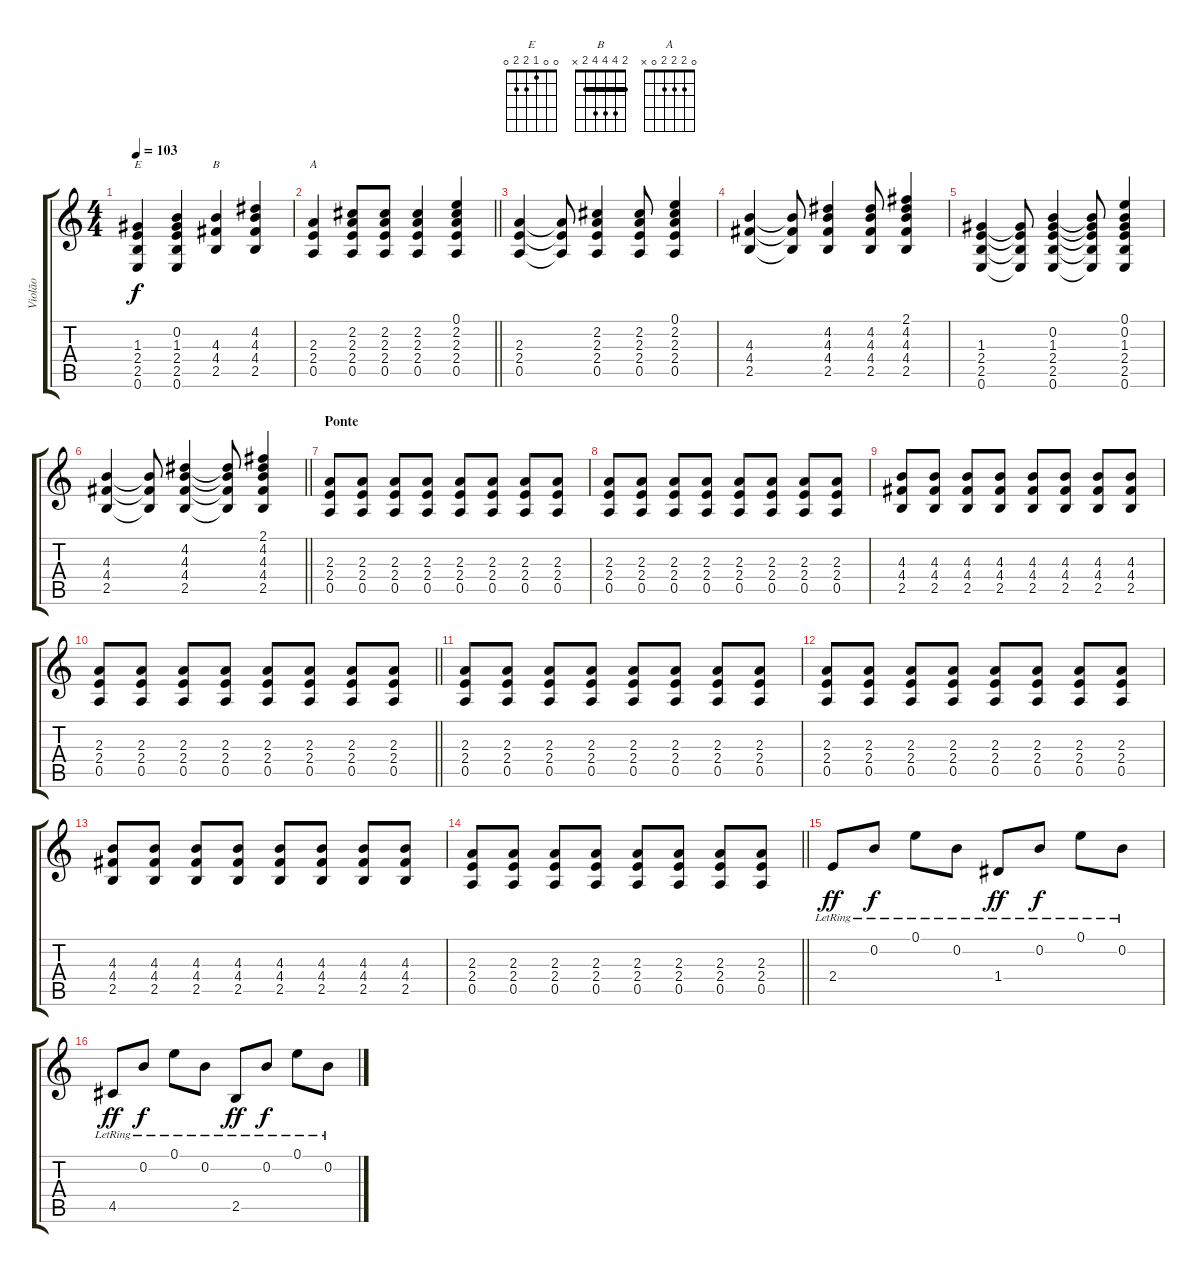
\track ("Violão" "Violão") {instrument acousticguitarnylon}
\staff {score tabs}
\tuning (E4 B3 G3 D3 A2 E2) {hide}
\chord ("E" 0 0 1 2 2 0)
\chord ("B" 2 4 4 4 2 x) {barre 2}
\chord ("A" 0 2 2 2 0 x)
\ts (4 4)
\tempo 103
\clef g2
\ks c
(1.3 2.4 2.5 0.6).4{ch "E" dy f} (0.2 1.3 2.4 2.5 0.6).4 (4.3 4.4 2.5).4{ch "B"} (4.2 4.3 4.4 2.5).4 |
\barLineRight lightlight
(2.3 2.4 0.5).4{ch "A"} (2.2 2.3 2.4 0.5).8 (2.2 2.3 2.4 0.5).8 (2.2 2.3 2.4 0.5).4 (0.1 2.2 2.3 2.4 0.5).4 |
(2.3 2.4 0.5).4 (2.3{t} 2.4{t} 0.5{t}).8 (2.2 2.3 2.4 0.5).4 (2.2 2.3 2.4 0.5).8 (0.1 2.2 2.3 2.4 0.5).4 |
(4.3 4.4 2.5).4 (4.3{t} 4.4{t} 2.5{t}).8 (4.2 4.3 4.4 2.5).4 (4.2 4.3 4.4 2.5).8 (2.1 4.2 4.3 4.4 2.5).4 |
(1.3 2.4 2.5 0.6).4 (1.3{t} 2.4{t} 2.5{t} 0.6{t}).8 (0.2 1.3 2.4 2.5 0.6).4 (0.2{t} 1.3{t} 2.4{t} 2.5{t} 0.6{t}).8 (0.1 0.2 1.3 2.4 2.5 0.6).4 |
\barLineRight lightlight
(4.3 4.4 2.5).4 (4.3{t} 4.4{t} 2.5{t}).8 (4.2 4.3 4.4 2.5).4 (4.2{t} 4.3{t} 4.4{t} 2.5{t}).8 (2.1 4.2 4.3 4.4 2.5).4 |
\section ("" "Ponte")
(2.3 2.4 0.5).8 (2.3 2.4 0.5).8 (2.3 2.4 0.5).8 (2.3 2.4 0.5).8 (2.3 2.4 0.5).8 (2.3 2.4 0.5).8 (2.3 2.4 0.5).8 (2.3 2.4 0.5).8 |
(2.3 2.4 0.5).8 (2.3 2.4 0.5).8 (2.3 2.4 0.5).8 (2.3 2.4 0.5).8 (2.3 2.4 0.5).8 (2.3 2.4 0.5).8 (2.3 2.4 0.5).8 (2.3 2.4 0.5).8 |
(4.3 4.4 2.5).8 (4.3 4.4 2.5).8 (4.3 4.4 2.5).8 (4.3 4.4 2.5).8 (4.3 4.4 2.5).8 (4.3 4.4 2.5).8 (4.3 4.4 2.5).8 (4.3 4.4 2.5).8 |
\barLineRight lightlight
(2.3 2.4 0.5).8 (2.3 2.4 0.5).8 (2.3 2.4 0.5).8 (2.3 2.4 0.5).8 (2.3 2.4 0.5).8 (2.3 2.4 0.5).8 (2.3 2.4 0.5).8 (2.3 2.4 0.5).8 |
(2.3 2.4 0.5).8 (2.3 2.4 0.5).8 (2.3 2.4 0.5).8 (2.3 2.4 0.5).8 (2.3 2.4 0.5).8 (2.3 2.4 0.5).8 (2.3 2.4 0.5).8 (2.3 2.4 0.5).8 |
(2.3 2.4 0.5).8 (2.3 2.4 0.5).8 (2.3 2.4 0.5).8 (2.3 2.4 0.5).8 (2.3 2.4 0.5).8 (2.3 2.4 0.5).8 (2.3 2.4 0.5).8 (2.3 2.4 0.5).8 |
(4.3 4.4 2.5).8 (4.3 4.4 2.5).8 (4.3 4.4 2.5).8 (4.3 4.4 2.5).8 (4.3 4.4 2.5).8 (4.3 4.4 2.5).8 (4.3 4.4 2.5).8 (4.3 4.4 2.5).8 |
\barLineRight lightlight
(2.3 2.4 0.5).8 (2.3 2.4 0.5).8 (2.3 2.4 0.5).8 (2.3 2.4 0.5).8 (2.3 2.4 0.5).8 (2.3 2.4 0.5).8 (2.3 2.4 0.5).8 (2.3 2.4 0.5).8 |
2.4{lr}.8{dy ff} 0.2{lr}.8{dy f} 0.1{lr}.8 0.2{lr}.8 1.4{lr}.8{dy ff} 0.2{lr}.8{dy f} 0.1{lr}.8 0.2{lr}.8 |
4.5{lr}.8{dy ff} 0.2{lr}.8{dy f} 0.1{lr}.8 0.2{lr}.8 2.5{lr}.8{dy ff} 0.2{lr}.8{dy f} 0.1{lr}.8 0.2{lr}.8
